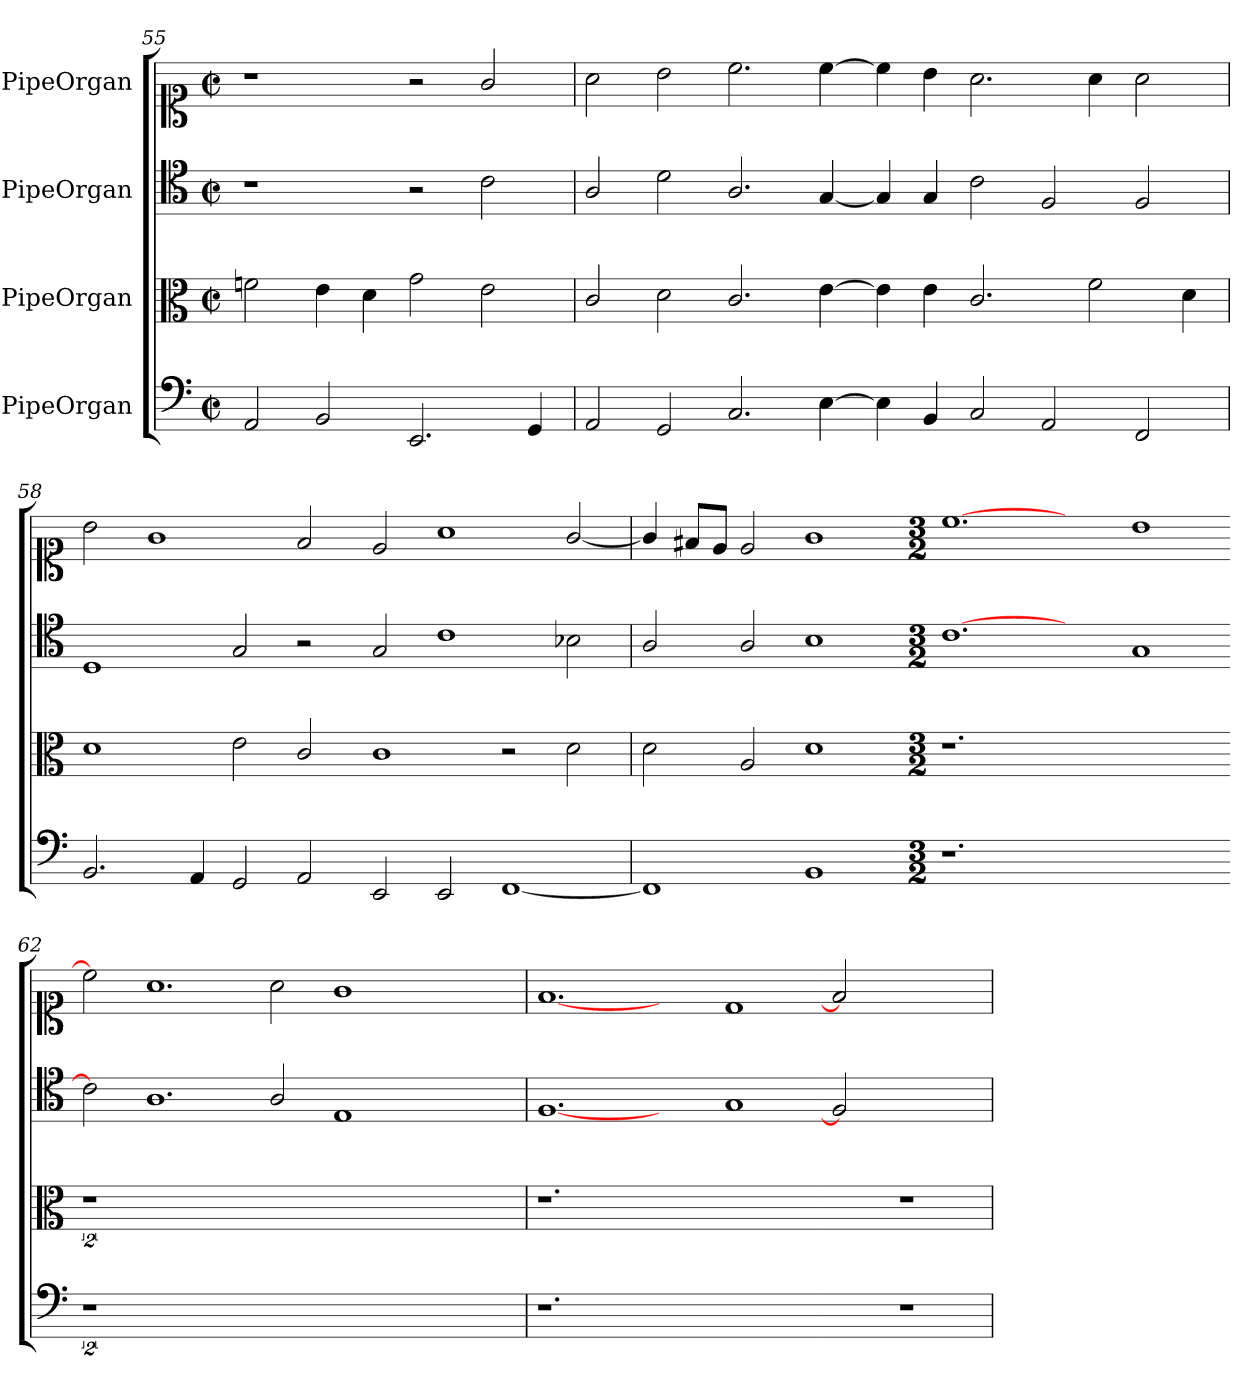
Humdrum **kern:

**kern	**kern	**kern	**kern
*part4	*part3	*part2	*part1
*staff4	*staff3	*staff2	*staff1
*I"PipeOrgan	*I"PipeOrgan	*I"PipeOrgan	*I"PipeOrgan
*clefF5	*clefC3	*clefC4	*clefC1
*k[]	*k[]	*k[]	*k[]
*C:	*C:	*C:	*C:
*M2/1	*M2/1	*M2/1	*M2/1
*met(c|)	*met(c|)	*met(c|)	*met(c|)
=55	=55	=55	=55
2FF/	2fn\	1r	1r
2GG/	4e\	.	.
.	4d\	.	.
2.CC/	2g\	2r	2r
.	2e\	2c\	2g/
4EE/	.	.	.
=56	=56	=56	=56
2FF/	2c/	2A/	2a\
2EE/	2d\	2d\	2b\
2.AA/	2.c/	2.A/	2.cc\
[4C\	[4e\	[4G/	[4cc\
=57-	=57-	=57-	=57-
4C\]	4e\]	4G/]	4cc\]
4GG/	4e\	4G/	4b\
2AA/	2.c/	2c\	2.a\
2FF/	.	2F/	.
.	2f\	.	4a\
2DD/	.	2F/	2a\
.	4d\	.	.
=58	=58	=58	=58
2.GG/	1d	1D	2b\
.	.	.	1g\
4FF/	.	.	.
2EE/	2e\	2G/	.
2FF/	2c/	2r	2f/
=59-	=59-	=59-	=59-
2CC/	1c	2G/	2e/
2CC/	.	1c\	1a\
[1DD	2r	.	.
.	2d\	2B-X\	[2g/
=60	=60	=60	=60
1DD]	2d\	2A/	4g!/]
.	.	.	8f#X/L
.	.	.	8e/J
.	2A/	2A/	2e/
1GG	1d	1B	1g
=61-	=61-	=61-	=61-
*M3/2	*M3/2	*M3/2	*M3/2
1.r	1.r	[1.c	[1.cc
1.ryy	1.ryy	2ryy	2ryy
.	.	1G	1b
=62-	=62-	=62-	=62-
2%9r	2%9r	2c]	2cc]
.	.	1.A	1.a
.	.	2A/	2a\
.	.	1E	1g
.	.	1ryy	1ryy
=63	=63	=63	=63
1.r	1.r	[1.F	[1.f
1.ryy	1.ryy	2ryy	2ryy
.	.	1G	1d
=64-	=64-	=64-	=64-
1.r	1.r	2F]	2f]
.	.	1ryy	1ryy
=	=	=	=
*-	*-	*-	*-
